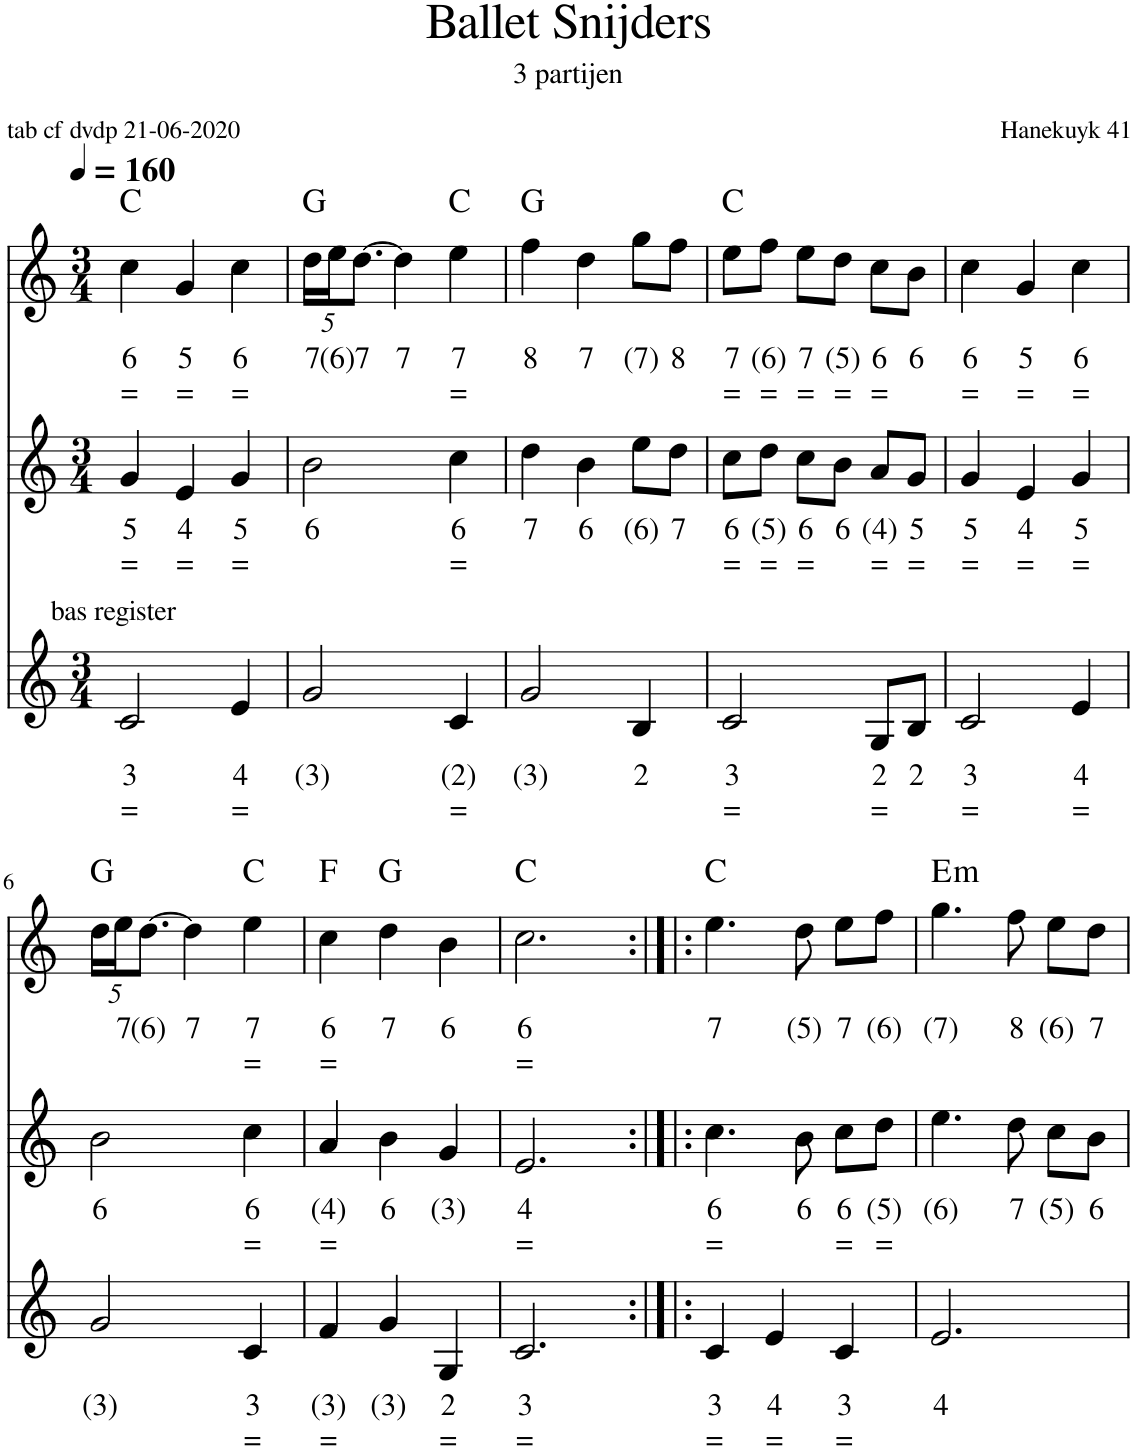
**kern	**text	**text	**kern	**text	**text	**kern	**text	**text	**harte
*part3	*part3	*part3	*part2	*part2	*part2	*part1	*part1	*part1	*part1
*staff3	*staff3	*staff3	*staff2	*staff2	*staff2	*staff1	*staff1	*staff1	*
*I"Fagot, Bassoon	*	*	*I"Hobo, Oboe	*	*	*I"Bandoneon, Flute	*	*	*
*clefG2	*	*	*clefG2	*	*	*clefG2	*	*	*
*k[]	*	*	*k[]	*	*	*k[]	*	*	*
*M3/4	*	*	*M3/4	*	*	*M3/4	*	*	*
*MM160	*	*	*MM160	*	*	*MM160	*	*	*
=1	=1	=1	=1	=1	=1	=1	=1	=1	=1
!LO:TX:a:t=bas register	!	!	!	!	!	!	!	!	!
!	!LO:LY:b	!LO:LY:b	!	!LO:LY:b	!LO:LY:b	!	!LO:LY:b	!LO:LY:b	!
2c/	3	=	4g/	5	=	4cc\	6	=	C:maj
!	!	!	!	!LO:LY:b	!LO:LY:b	!	!LO:LY:b	!LO:LY:b	!
.	.	.	4e/	4	=	4g/	5	=	.
!	!LO:LY:b	!LO:LY:b	!	!LO:LY:b	!LO:LY:b	!	!LO:LY:b	!LO:LY:b	!
4e/	4	=	4g/	5	=	4cc\	6	=	.
=2	=2	=2	=2	=2	=2	=2	=2	=2	=2
!	!LO:LY:b	!	!	!LO:LY:b	!	!	!	!	!
*	*	*	*	*	*	*Xbrackettup	*	*	*
!	!	!	!	!	!	!	!LO:LY:b	!	!
2g/	(3)	.	2b\	6	.	20dd\LL	7	.	G:maj
!	!	!	!	!	!	!	!LO:LY:b	!	!
.	.	.	.	.	.	20ee\J	(6)	.	.
!	!	!	!	!	!	!	!LO:LY:b	!	!
.	.	.	.	.	.	[10.dd\J	7	.	.
!	!	!	!	!	!	!	!LO:LY:b	!	!
.	.	.	.	.	.	4dd\]	7	.	.
!	!LO:LY:b	!LO:LY:b	!	!LO:LY:b	!LO:LY:b	!	!LO:LY:b	!LO:LY:b	!
4c/	(2)	=	4cc\	6	=	4ee\	7	=	C:maj
=3	=3	=3	=3	=3	=3	=3	=3	=3	=3
!	!LO:LY:b	!	!	!LO:LY:b	!	!	!LO:LY:b	!	!
2g/	(3)	.	4dd\	7	.	4ff\	8	.	G:maj
!	!	!	!	!LO:LY:b	!	!	!LO:LY:b	!	!
.	.	.	4b\	6	.	4dd\	7	.	.
!	!LO:LY:b	!	!	!LO:LY:b	!	!	!LO:LY:b	!	!
4B/	2	.	8ee\L	(6)	.	8gg\L	(7)	.	.
!	!	!	!	!LO:LY:b	!	!	!LO:LY:b	!	!
.	.	.	8dd\J	7	.	8ff\J	8	.	.
=4	=4	=4	=4	=4	=4	=4	=4	=4	=4
!	!LO:LY:b	!LO:LY:b	!	!LO:LY:b	!LO:LY:b	!	!LO:LY:b	!LO:LY:b	!
2c/	3	=	8cc\L	6	=	8ee\L	7	=	C:maj
!	!	!	!	!LO:LY:b	!LO:LY:b	!	!LO:LY:b	!LO:LY:b	!
.	.	.	8dd\J	(5)	=	8ff\J	(6)	=	.
!	!	!	!	!LO:LY:b	!LO:LY:b	!	!LO:LY:b	!LO:LY:b	!
.	.	.	8cc\L	6	=	8ee\L	7	=	.
!	!	!	!	!LO:LY:b	!	!	!LO:LY:b	!LO:LY:b	!
.	.	.	8b\J	6	.	8dd\J	(5)	=	.
!	!LO:LY:b	!LO:LY:b	!	!LO:LY:b	!LO:LY:b	!	!LO:LY:b	!LO:LY:b	!
8G/L	2	=	8a/L	(4)	=	8cc\L	6	=	.
!	!LO:LY:b	!	!	!LO:LY:b	!LO:LY:b	!	!LO:LY:b	!	!
8B/J	2	.	8g/J	5	=	8b\J	6	.	.
=5	=5	=5	=5	=5	=5	=5	=5	=5	=5
!	!LO:LY:b	!LO:LY:b	!	!LO:LY:b	!LO:LY:b	!	!LO:LY:b	!LO:LY:b	!
2c/	3	=	4g/	5	=	4cc\	6	=	.
!	!	!	!	!LO:LY:b	!LO:LY:b	!	!LO:LY:b	!LO:LY:b	!
.	.	.	4e/	4	=	4g/	5	=	.
!	!LO:LY:b	!LO:LY:b	!	!LO:LY:b	!LO:LY:b	!	!LO:LY:b	!LO:LY:b	!
4e/	4	=	4g/	5	=	4cc\	6	=	.
!!LO:LB:g=z
=6	=6	=6	=6	=6	=6	=6	=6	=6	=6
!	!LO:LY:b	!	!	!LO:LY:b	!	!	!	!	!
2g/	(3)	.	2b\	6	.	20dd\LL	.	.	G:maj
!	!	!	!	!	!	!	!LO:LY:b	!	!
.	.	.	.	.	.	20ee\J	7	.	.
!	!	!	!	!	!	!	!LO:LY:b	!	!
.	.	.	.	.	.	[10.dd\J	(6)	.	.
!	!	!	!	!	!	!	!LO:LY:b	!	!
.	.	.	.	.	.	4dd\]	7	.	.
!	!LO:LY:b	!LO:LY:b	!	!LO:LY:b	!LO:LY:b	!	!LO:LY:b	!LO:LY:b	!
4c/	3	=	4cc\	6	=	4ee\	7	=	C:maj
=7	=7	=7	=7	=7	=7	=7	=7	=7	=7
!	!LO:LY:b	!LO:LY:b	!	!LO:LY:b	!LO:LY:b	!	!LO:LY:b	!LO:LY:b	!
4f/	(3)	=	4a/	(4)	=	4cc\	6	=	F:maj
!	!LO:LY:b	!	!	!LO:LY:b	!	!	!LO:LY:b	!	!
4g/	(3)	.	4b\	6	.	4dd\	7	.	G:maj
!	!LO:LY:b	!LO:LY:b	!	!LO:LY:b	!	!	!LO:LY:b	!	!
4G/	2	=	4g/	(3)	.	4b\	6	.	.
=8	=8	=8	=8	=8	=8	=8	=8	=8	=8
!	!LO:LY:b	!LO:LY:b	!	!LO:LY:b	!LO:LY:b	!	!LO:LY:b	!LO:LY:b	!
2.c/	3	=	2.e/	4	=	2.cc\	6	=	C:maj
=9:|!|:	=9:|!|:	=9:|!|:	=9:|!|:	=9:|!|:	=9:|!|:	=9:|!|:	=9:|!|:	=9:|!|:	=9:|!|:
!	!LO:LY:b	!LO:LY:b	!	!LO:LY:b	!LO:LY:b	!	!LO:LY:b	!	!
4c/	3	=	4.cc\	6	=	4.ee\	7	.	C:maj
!	!LO:LY:b	!LO:LY:b	!	!	!	!	!	!	!
4e/	4	=	.	.	.	.	.	.	.
!	!	!	!	!LO:LY:b	!	!	!LO:LY:b	!	!
.	.	.	8b\	6	.	8dd\	(5)	.	.
!	!LO:LY:b	!LO:LY:b	!	!LO:LY:b	!LO:LY:b	!	!LO:LY:b	!	!
4c/	3	=	8cc\L	6	=	8ee\L	7	.	.
!	!	!	!	!LO:LY:b	!LO:LY:b	!	!LO:LY:b	!	!
.	.	.	8dd\J	(5)	=	8ff\J	(6)	.	.
=10	=10	=10	=10	=10	=10	=10	=10	=10	=10
!	!LO:LY:b	!	!	!LO:LY:b	!	!	!LO:LY:b	!	!LO:H:kt=m
2.e/	4	.	4.ee\	(6)	.	4.gg\	(7)	.	E:min
!	!	!	!	!LO:LY:b	!	!	!LO:LY:b	!	!
.	.	.	8dd\	7	.	8ff\	8	.	.
!	!	!	!	!LO:LY:b	!	!	!LO:LY:b	!	!
.	.	.	8cc\L	(5)	.	8ee\L	(6)	.	.
!	!	!	!	!LO:LY:b	!	!	!LO:LY:b	!	!
.	.	.	8b\J	6	.	8dd\J	7	.	.
=	=	=	=	=	=	=	=	=	=
*-	*-	*-	*-	*-	*-	*-	*-	*-	*-
